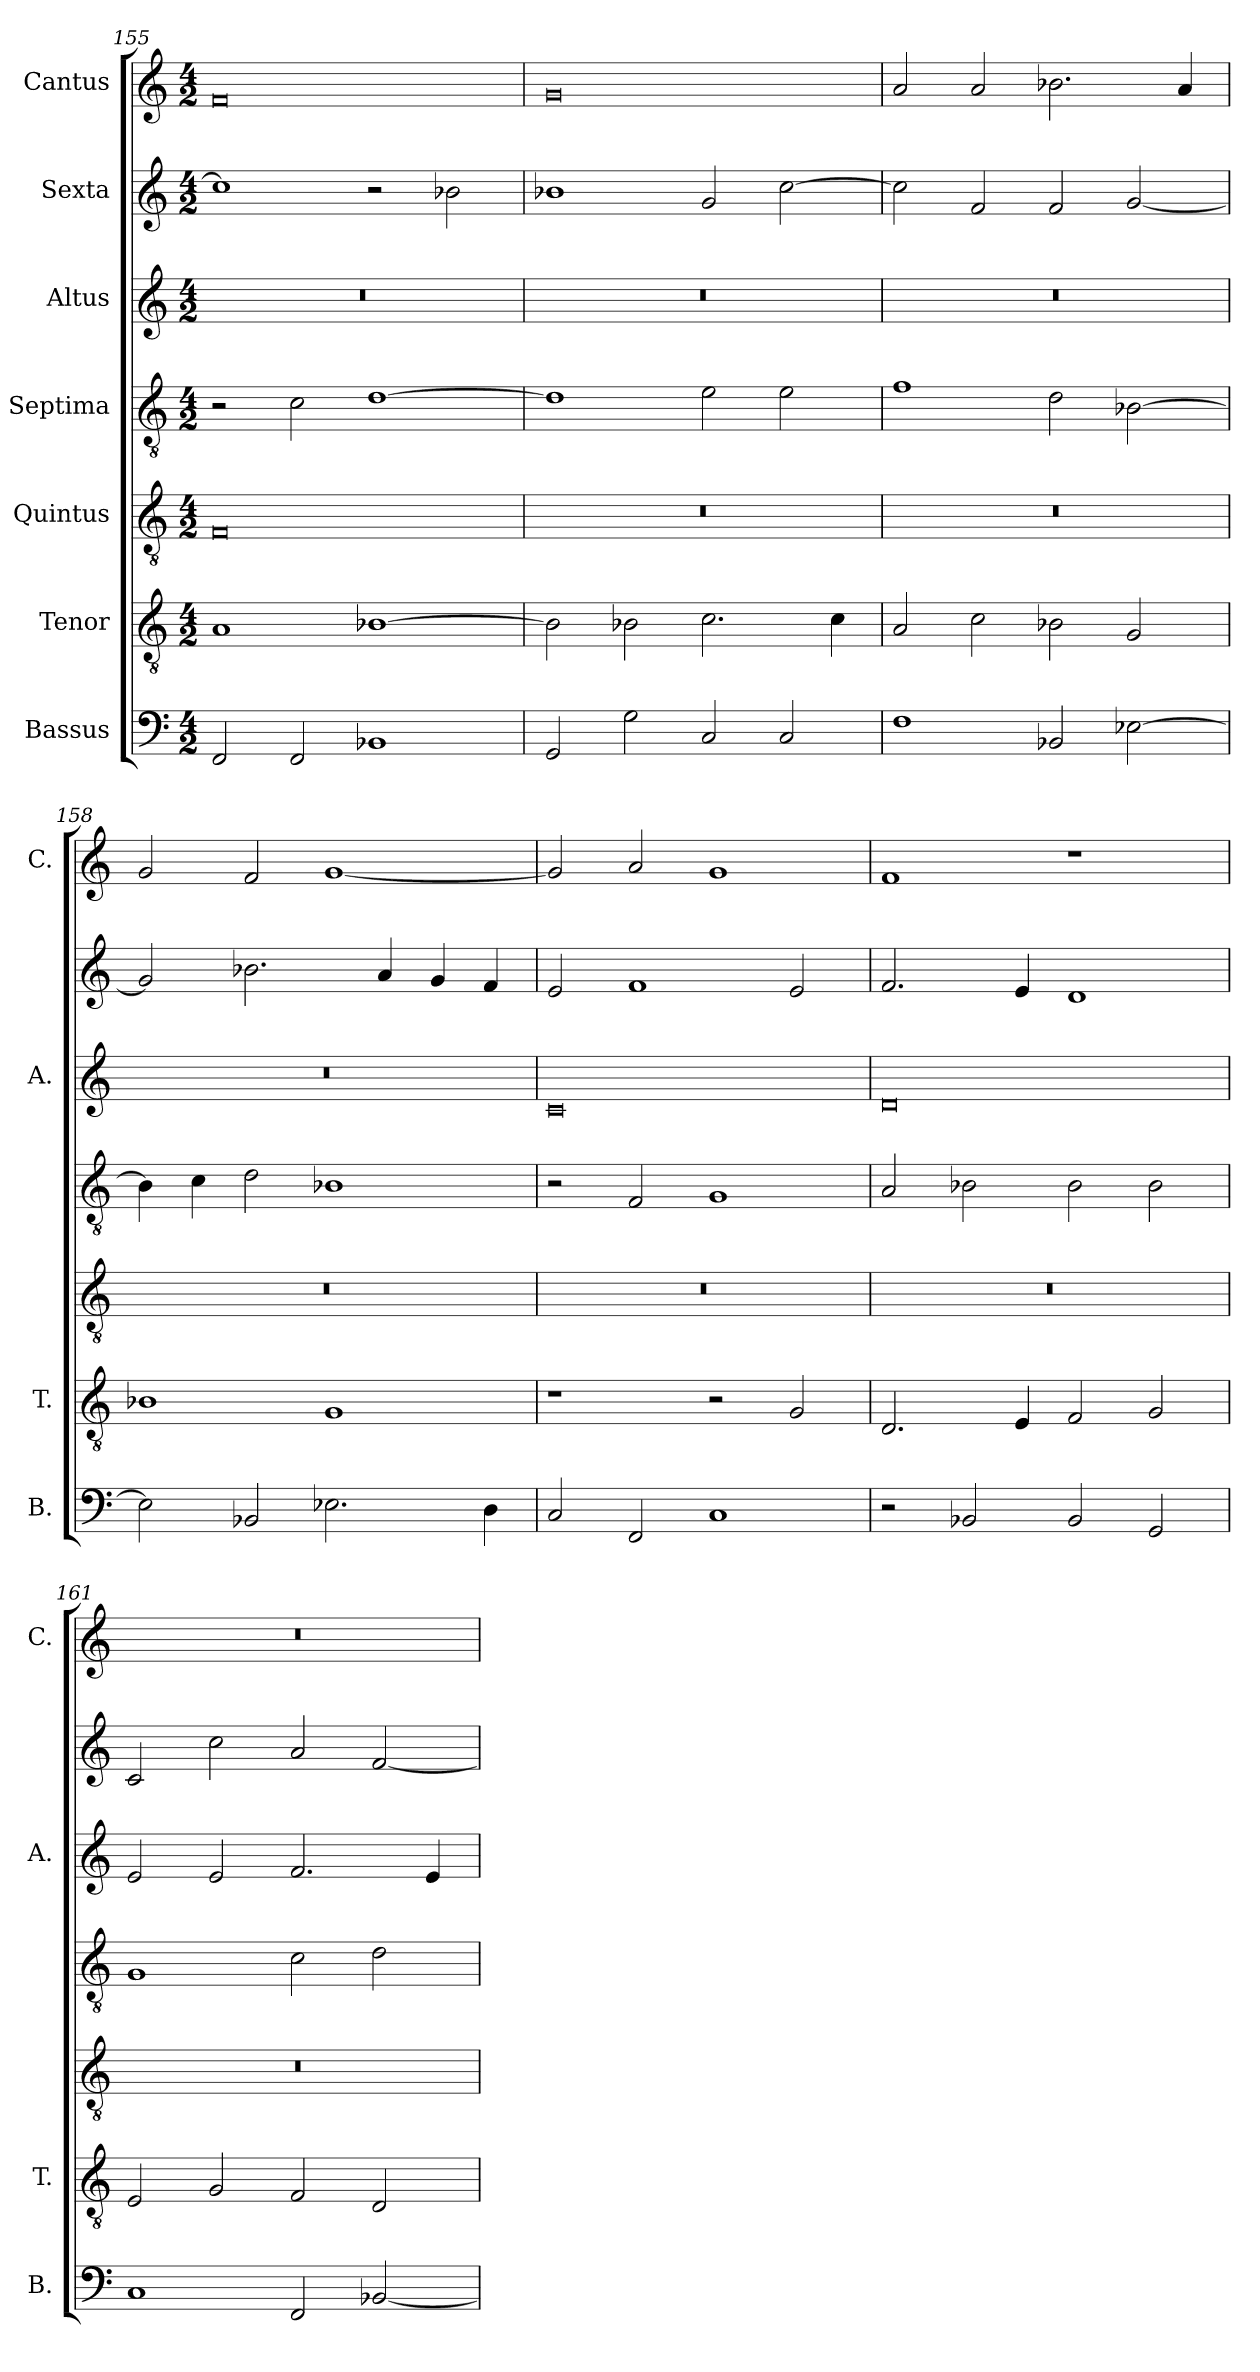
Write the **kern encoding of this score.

**kern	**kern	**kern	**kern	**kern	**kern	**kern
*part7	*part6	*part5	*part4	*part3	*part2	*part1
*staff7	*staff6	*staff5	*staff4	*staff3	*staff2	*staff1
*I"Bassus	*I"Tenor	*I"Quintus	*I"Septima	*I"Altus	*I"Sexta	*I"Cantus
*I'B.	*I'T.	*	*	*I'A.	*	*I'C.
*clefF4	*clefGv2	*clefGv2	*clefGv2	*clefG2	*clefG2	*clefG2
*k[]	*k[]	*k[]	*k[]	*k[]	*k[]	*k[]
*M4/2	*M4/2	*M4/2	*M4/2	*M4/2	*M4/2	*M4/2
=155	=155	=155	=155	=155	=155	=155
2FF/	1A	0F	2r	0r	1cc]	0f
2FF/	.	.	2c\	.	.	.
1BB-X	[1B-X	.	[1d	.	2r	.
.	.	.	.	.	2b-X\	.
=156	=156	=156	=156	=156	=156	=156
2GG/	2B-\]	0r	1d]	0r	1b-X	0g
2G\	2B-X\	.	.	.	.	.
2C/	2.c\	.	2e\	.	2g/	.
2C/	.	.	2e\	.	[2cc\	.
.	4c\	.	.	.	.	.
=157	=157	=157	=157	=157	=157	=157
1F	2A/	0r	1f	0r	2cc\]	2a/
.	2c\	.	.	.	2f/	2a/
2BB-X/	2B-X\	.	2d\	.	2f/	2.b-X\
[2E-X\	2G/	.	[2B-X\	.	[2g/	.
.	.	.	.	.	.	4a/
!!LO:LB:g=z
=158	=158	=158	=158	=158	=158	=158
2E-\]	1B-X	0r	4B-\]	0r	2g/]	2g/
.	.	.	4c\	.	.	.
2BB-X/	.	.	2d\	.	2.b-X\	2f/
2.E-X\	1G	.	1B-X	.	.	[1g
.	.	.	.	.	4a/	.
.	.	.	.	.	4g/	.
4D\	.	.	.	.	4f/	.
=159	=159	=159	=159	=159	=159	=159
2C/	1r	0r	2r	0c	2e/	2g/]
2FF/	.	.	2F/	.	1f	2a/
1C	2r	.	1G	.	.	1g
.	2G/	.	.	.	2e/	.
=160	=160	=160	=160	=160	=160	=160
2r	2.D/	0r	2A/	0d	2.f/	1f
2BB-X/	.	.	2B-X\	.	.	.
.	4E/	.	.	.	4e/	.
2BB-/	2F/	.	2B-\	.	1d	1r
2GG/	2G/	.	2B-\	.	.	.
=161	=161	=161	=161	=161	=161	=161
1C	2E/	0r	1G	2e/	2c/	0r
.	2G/	.	.	2e/	2cc\	.
2FF/	2F/	.	2c\	2.f/	2a/	.
[2BB-X/	2D/	.	2d\	.	[2f/	.
.	.	.	.	4e/	.	.
=	=	=	=	=	=	=
*-	*-	*-	*-	*-	*-	*-
